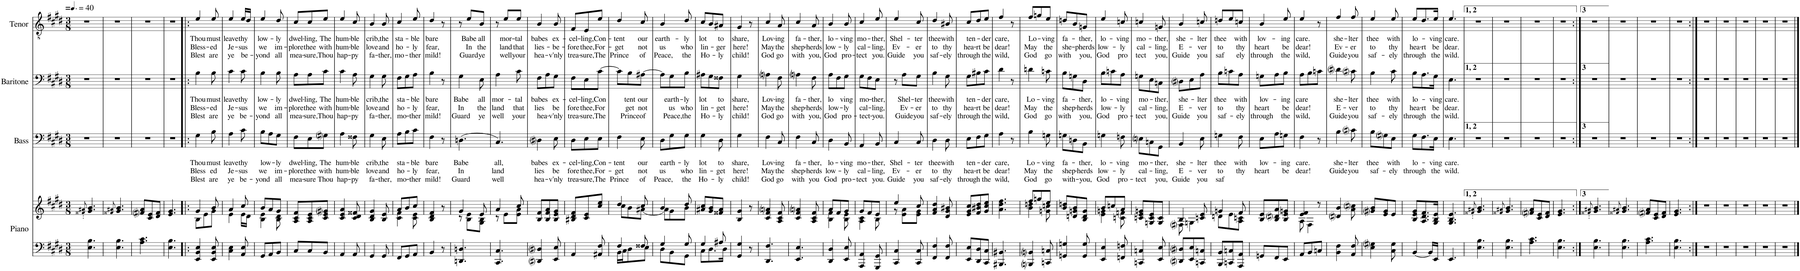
**kern	**kern	**kern	**text	**text	**text	**kern	**text	**text	**text	**kern	**text	**text	**text
*part4	*part4	*part3	*part3	*part3	*part3	*part2	*part2	*part2	*part2	*part1	*part1	*part1	*part1
*staff5	*staff4	*staff3	*staff3	*staff3	*staff3	*staff2	*staff2	*staff2	*staff2	*staff1	*staff1	*staff1	*staff1
*I"Piano	*	*I"Bass	*	*	*	*I"Baritone	*	*	*	*I"Tenor	*	*	*
*I'Pno	*	*	*	*	*	*I'Bar	*	*	*	*I'T	*	*	*
*clefF4	*clefG2	*clefF4	*	*	*	*clefF4	*	*	*	*clefGv2	*	*	*
*k[f#c#g#d#]	*k[f#c#g#d#]	*k[f#c#g#d#]	*	*	*	*k[f#c#g#d#]	*	*	*	*k[f#c#g#d#]	*	*	*
*E:	*E:	*E:	*	*	*	*E:	*	*	*	*E:	*	*	*
*M3/8	*M3/8	*M3/8	*	*	*	*M3/8	*	*	*	*M3/8	*	*	*
=1	=1	=1	=1	=1	=1	=1	=1	=1	=1	=1	=1	=1	=1
.	8qf##X/' 8qa#X/'	.	.	.	.	.	.	.	.	.	.	.	.
!	!	!	!	!	!	!	!	!	!	!LO:TX:a:B:t==	!	!	!
!	!	!	!	!	!	!	!	!	!	!LO:TX:a:t=[quarter]	!	!	!
!	!	!	!	!	!	!	!	!	!	!LO:TX:a:t== 40	!	!	!
4.E\ 4.B\	4.g#/ 4.b/	4.r	.	.	.	4.r	.	.	.	4.r	.	.	.
=2	=2	=2	=2	=2	=2	=2	=2	=2	=2	=2	=2	=2	=2
.	8qf##X/ 8qa#X/	.	.	.	.	.	.	.	.	.	.	.	.
4.E\ 4.B\	4.g#/ 4.b/	4.r	.	.	.	4.r	.	.	.	4.r	.	.	.
=3	=3	=3	=3	=3	=3	=3	=3	=3	=3	=3	=3	=3	=3
4.A\ 4.c#\	8f#i/ 8a/L	4.r	.	.	.	4.r	.	.	.	4.r	.	.	.
.	8c#/ 8e/	.	.	.	.	.	.	.	.	.	.	.	.
.	8d#/ 8f#/J	.	.	.	.	.	.	.	.	.	.	.	.
=4	=4	=4	=4	=4	=4	=4	=4	=4	=4	=4	=4	=4	=4
4.E\ 4.B\	4.e/ 4.g#/	4.r	.	.	.	4.r	.	.	.	4.r	.	.	.
=5!|:	=5!|:	=5!|:	=5!|:	=5!|:	=5!|:	=5!|:	=5!|:	=5!|:	=5!|:	=5!|:	=5!|:	=5!|:	=5!|:
*	*^	*	*	*	*	*	*	*	*	*	*	*	*
!	!	!	!	!LO:LY:b	!LO:LY:b	!LO:LY:b	!	!LO:LY:b	!LO:LY:b	!LO:LY:b	!	!LO:LY:b	!LO:LY:b	!LO:LY:b
4EE/ 4BB/ 4E/	4g#/	8B\L	4G#\	Thou	Bless	Blest	4B\	Thou	Bless-	Blest	4e/	Thou	Bless-	Blest
.	.	8e\	.	.	.	.	.	.	.	.	.	.	.	.
!	!	!	!	!LO:LY:b	!LO:LY:b	!LO:LY:b	!	!LO:LY:b	!LO:LY:b	!LO:LY:b	!	!LO:LY:b	!LO:LY:b	!LO:LY:b
8EE/ 8BB/ 8E/	8b/	8g#\J	8B\	must	ed	are	8B\	must	-ed	are	8e/	must	-ed	are
=6	=6	=6	=6	=6	=6	=6	=6	=6	=6	=6	=6	=6	=6	=6
!	!	!	!	!LO:LY:b	!LO:LY:b	!LO:LY:b	!	!LO:LY:b	!LO:LY:b	!LO:LY:b	!	!LO:LY:b	!LO:LY:b	!LO:LY:b
4C#\ 4E\	4a/	4e\	4A\	leave	Je-	ye	4c#\	leave	Je-	ye	4e/	leave	Je-	ye
!	!	!	!	!LO:LY:b	!LO:LY:b	!LO:LY:b	!	!LO:LY:b	!LO:LY:b	!LO:LY:b	!	!LO:LY:b	!LO:LY:b	!LO:LY:b
8AA/ 8E/	8cc#/	16e\LL	8c#\	thy	-sus	be-	8c#\	thy	-sus	be-	16e/LL	thy	-sus	be-
.	.	16d#\JJ	.	.	.	.	.	.	.	.	16d#/JJ	.	.	.
=7	=7	=7	=7	=7	=7	=7	=7	=7	=7	=7	=7	=7	=7	=7
!	!	!	!	!LO:LY:b	!LO:LY:b	!LO:LY:b	!	!LO:LY:b	!LO:LY:b	!LO:LY:b	!	!LO:LY:b	!LO:LY:b	!LO:LY:b
8GG#/L	8b/L	4B\ 4e\	8B\L	low-	we	-yond	4B\	low-	we	-yond	4e/	low-	we	-yond
8AA/	8a/	.	8A\	.	.	.	.	.	.	.	.	.	.	.
!	!	!	!	!LO:LY:b	!LO:LY:b	!LO:LY:b	!	!LO:LY:b	!LO:LY:b	!LO:LY:b	!	!LO:LY:b	!LO:LY:b	!LO:LY:b
8BB/J	8g#/J	8B\ 8d#\	8G#\J	-ly	im-	all	8B\	-ly	im-	all	8d#/	-ly	im-	all
=8	=8	=8	=8	=8	=8	=8	=8	=8	=8	=8	=8	=8	=8	=8
!	!	!	!	!LO:LY:b	!LO:LY:b	!LO:LY:b	!	!LO:LY:b	!LO:LY:b	!LO:LY:b	!	!LO:LY:b	!LO:LY:b	!LO:LY:b
*	*v	*v	*	*	*	*	*	*	*	*	*	*	*	*
8C#/L	8A/ 8c#/ 8f#/L	8F#\L	dwel-	-plore	mea-	8A\L	dwel-	-plore	mea-	8c#/L	dwel-	-plore	mea-
!	!	!	!LO:LY:b	!LO:LY:b	!LO:LY:b	!	!LO:LY:b	!LO:LY:b	!LO:LY:b	!	!LO:LY:b	!LO:LY:b	!LO:LY:b
8C#/	8A/ 8c#/ 8e/	8E\	-ling,	thee	-sure	8A\	-ling,	thee	-sure,	8c#/	-ling,	thee	-sure,
!	!	!	!LO:LY:b	!LO:LY:b	!LO:LY:b	!	!LO:LY:b	!LO:LY:b	!LO:LY:b	!	!LO:LY:b	!LO:LY:b	!LO:LY:b
8BB/J	8c#/ 8e/ 8g#i/J	8G#i\J	The	with	Thou	8c#\J	The	with	Thou	8e/J	The	with	Thou
=9	=9	=9	=9	=9	=9	=9	=9	=9	=9	=9	=9	=9	=9
!	!	!	!LO:LY:b	!LO:LY:b	!LO:LY:b	!	!LO:LY:b	!LO:LY:b	!LO:LY:b	!	!LO:LY:b	!LO:LY:b	!LO:LY:b
4AA/	4c#/ 4e/ 4a/	4A\	hum-	hum-	hap-	4c#\	hum-	hum-	hap-	4e/	hum-	hum-	hap-
!	!	!	!LO:LY:b	!LO:LY:b	!LO:LY:b	!	!LO:LY:b	!LO:LY:b	!LO:LY:b	!	!LO:LY:b	!LO:LY:b	!LO:LY:b
8AA/	8c#/ 8d#/ 8f##X/	8F##X\	-ble	-ble	-py	8A\	-ble	-ble	-py	8c#/	-ble	-ble	-py
=10	=10	=10	=10	=10	=10	=10	=10	=10	=10	=10	=10	=10	=10
!	!	!	!LO:LY:b	!LO:LY:b	!LO:LY:b	!	!LO:LY:b	!LO:LY:b	!LO:LY:b	!	!LO:LY:b	!LO:LY:b	!LO:LY:b
4GG#/	4B/ 4d#/ 4g#/	4G#\	crib,	love	fa-	4G#\	crib,	love	fa-	4B/	crib,	love	fa-
!	!	!	!LO:LY:b	!LO:LY:b	!LO:LY:b	!	!LO:LY:b	!LO:LY:b	!LO:LY:b	!	!LO:LY:b	!LO:LY:b	!LO:LY:b
8GG#/	8B/ 8e/	8E\	the	and	-ther,	8G#\	the	and	-ther,	8B/	the	and	-ther,
=11	=11	=11	=11	=11	=11	=11	=11	=11	=11	=11	=11	=11	=11
*	*^	*	*	*	*	*	*	*	*	*	*	*	*
!	!	!	!	!LO:LY:b	!LO:LY:b	!LO:LY:b	!	!LO:LY:b	!LO:LY:b	!LO:LY:b	!	!LO:LY:b	!LO:LY:b	!LO:LY:b
8FF#/L	8a/L	4c#\ 4f#\	8A\L	sta-	ho-	mo-	8F#\L	sta-	ho-	mo-	4c#/	sta-	ho-	mo-
8GG#/	8b/	.	8B\	.	.	.	8G#\	.	.	.	.	.	.	.
!	!	!	!	!LO:LY:b	!LO:LY:b	!LO:LY:b	!	!LO:LY:b	!LO:LY:b	!LO:LY:b	!	!LO:LY:b	!LO:LY:b	!LO:LY:b
8AA/J	8cc#/J	8c#\ 8e\	8c#\J	-ble	-ly	-ther	8A\J	-ble	-ly	-ther	8e/	-ble	-ly	-ther
=12	=12	=12	=12	=12	=12	=12	=12	=12	=12	=12	=12	=12	=12	=12
!	!	!	!	!LO:LY:b	!LO:LY:b	!LO:LY:b	!	!LO:LY:b	!LO:LY:b	!LO:LY:b	!	!LO:LY:b	!LO:LY:b	!LO:LY:b
*	*v	*v	*	*	*	*	*	*	*	*	*	*	*	*
4BB/	4B/ 4d#/ 4f#/	4F#\	bare	fear,	mild!	4B\	bare	fear,	mild!	4d#/	bare	fear,	mild!
8r	8r	8r	.	.	.	8r	.	.	.	8r	.	.	.
=13	=13	=13	=13	=13	=13	=13	=13	=13	=13	=13	=13	=13	=13
*	*^	*	*	*	*	*	*	*	*	*	*	*	*
!	!	!	!	!LO:LY:b	!LO:LY:b	!LO:LY:b	!	!LO:LY:b	!LO:LY:b	!LO:LY:b	!	!	!	!
4.DDn/ 4.Dn/	4g#/	8r	(4.Dn\	Babe	In	Guard	4G#\	Babe	In	Guard	8r	.	.	.
!	!	!	!	!	!	!	!	!	!	!	!	!LO:LY:b	!LO:LY:b	!LO:LY:b
.	.	8B\ 8e\L	.	.	.	.	.	.	.	.	8e/L	Babe	In	Guard
!	!	!	!	!	!	!	!	!LO:LY:b	!LO:LY:b	!LO:LY:b	!	!LO:LY:b	!LO:LY:b	!LO:LY:b
.	8e/	8G#\ 8B\J	.	.	.	.	8E\	all	the	ye	8B/J	all	the	ye
=14	=14	=14	=14	=14	=14	=14	=14	=14	=14	=14	=14	=14	=14	=14
!	!	!	!	!LO:LY:b	!LO:LY:b	!LO:LY:b	!	!LO:LY:b	!LO:LY:b	!LO:LY:b	!	!	!	!
4.CC#/ 4.C#/	4a/	8r	4.C#/)	all,	land	well	4A\	mor-	land	well	8r	.	.	.
!	!	!	!	!	!	!	!	!	!	!	!	!LO:LY:b	!LO:LY:b	!LO:LY:b
.	.	8e\L	.	.	.	.	.	.	.	.	8e/L	mor-	land	well
!	!	!	!	!	!	!	!	!LO:LY:b	!LO:LY:b	!LO:LY:b	!	!LO:LY:b	!LO:LY:b	!LO:LY:b
.	8cc#/	8e\ 8a\J	.	.	.	.	8c#\	-tal	that	your	8e/J	-tal	that	your
=15	=15	=15	=15	=15	=15	=15	=15	=15	=15	=15	=15	=15	=15	=15
!	!	!	!	!LO:LY:b	!LO:LY:b	!LO:LY:b	!	!LO:LY:b	!LO:LY:b	!LO:LY:b	!	!LO:LY:b	!LO:LY:b	!LO:LY:b
*	*v	*v	*	*	*	*	*	*	*	*	*	*	*	*
4DD#i/ 4D#i/	8B/ 8f#/L	4D#i\	babes	lies	hea-	8F#\L	babes	lies	hea-	4B/	babes	lies-	hea-
.	8B/ 8f#/ 8a/	.	.	.	.	8A\	.	.	.	.	.	.	.
!	!	!	!LO:LY:b	!LO:LY:b	!LO:LY:b	!	!LO:LY:b	!LO:LY:b	!LO:LY:b	!	!LO:LY:b	!LO:LY:b	!LO:LY:b
8EE/ 8E/	8B/ 8e/ 8g#/J	8E\	ex-	be	-v'nly	8G#\J	ex-	be	-v'nly	8B/	ex-	-be-	-v'nly
=16	=16	=16	=16	=16	=16	=16	=16	=16	=16	=16	=16	=16	=16
!	!	!	!LO:LY:b	!LO:LY:b	!LO:LY:b	!	!LO:LY:b	!LO:LY:b	!LO:LY:b	!	!LO:LY:b	!LO:LY:b	!LO:LY:b
4AA/	8B#X/ 8d#/ 8f#/L	8D#\L	-cel-	fore	trea-	8F#\L	-cel-	fore	trea-	8F#/L	-cel-	-fore	trea-
!	!	!	!LO:LY:b	!LO:LY:b	!LO:LY:b	!	!LO:LY:b	!LO:LY:b	!LO:LY:b	!	!LO:LY:b	!LO:LY:b	!LO:LY:b
.	8c#/ 8e/	8E\	-ling,	thee,	-sure,	8E\	-ling,	thee,	-sure,	8E/	-ling,	thee,	-sure,
!	!	!	!LO:LY:b	!LO:LY:b	!LO:LY:b	!	!LO:LY:b	!LO:LY:b	!LO:LY:b	!	!LO:LY:b	!LO:LY:b	!LO:LY:b
8AA#X/ 8F#/	8cc#/ 8ee/J	8E\J	Con-	For-	The	[8c#\J	Con	For	The	8e/J	Con-	For-	The
=17	=17	=17	=17	=17	=17	=17	=17	=17	=17	=17	=17	=17	=17
*^	*^	*	*	*	*	*	*	*	*	*	*	*	*
!	!	!	!	!	!LO:LY:b	!LO:LY:b	!LO:LY:b	!	!	!	!	!	!LO:LY:b	!LO:LY:b	!LO:LY:b
4F#/	16BB\LL	4dd#/	8cc#\L	4F#\	-tent	-get	Prince	8c#\L]	.	.	.	4d#/	-tent	-get	Prince
.	16C#\J	.	.	.	.	.	.	.	.	.	.	.	.	.	.
!	!	!	!	!	!	!	!	!	!LO:LY:b	!LO:LY:b	!LO:LY:b	!	!	!	!
.	8D#\	.	8b\	.	.	.	.	8B\	tent	get	Prince	.	.	.	.
!	!	!	!	!	!LO:LY:b	!LO:LY:b	!LO:LY:b	!	!LO:LY:b	!LO:LY:b	!LO:LY:b	!	!LO:LY:b	!LO:LY:b	!LO:LY:b
8F##X/	8E\J	8cc#/	[8a#X\J	8E\	our	not	of	[8A#X\J	our	not	of	8c#/	our	not	of
=18	=18	=18	=18	=18	=18	=18	=18	=18	=18	=18	=18	=18	=18	=18	=18
!	!	!	!	!	!LO:LY:b	!LO:LY:b	!LO:LY:b	!	!	!	!	!	!LO:LY:b	!LO:LY:b	!LO:LY:b
4G#/	8D#\L	4b/	8a#\L]	8D#\L	earth-	us	Peace,	8A#\L]	.	.	.	4B/	earth-	us	Peace,
!	!	!	!	!	!	!	!	!	!LO:LY:b	!LO:LY:b	!LO:LY:b	!	!	!	!
.	8BB\	.	8g#\	8G#\	.	.	.	8G#\	earth-	us	Peace,	.	.	.	.
!	!	!	!	!	!LO:LY:b	!LO:LY:b	!LO:LY:b	!	!LO:LY:b	!LO:LY:b	!LO:LY:b	!	!LO:LY:b	!LO:LY:b	!LO:LY:b
8G#/	8GG#\J	8dd#/	8b\J	8G#\J	-ly	who	the	8B\J	-ly	who	the	8d#/	-ly	who	the
=19	=19	=19	=19	=19	=19	=19	=19	=19	=19	=19	=19	=19	=19	=19	=19
!	!	!	!	!	!LO:LY:b	!LO:LY:b	!LO:LY:b	!	!LO:LY:b	!LO:LY:b	!LO:LY:b	!	!LO:LY:b	!LO:LY:b	!LO:LY:b
*	*	*v	*v	*	*	*	*	*	*	*	*	*	*	*	*
4G#/	8C#\L	8a#X/ 8cc#/L	4G#\	lot	lin-	Ho-	8A#X\L	lot	lin-	Ho-	8c#/L	lot	lin-	Ho-
.	8.D#\	8g#/ 8b/	.	.	.	.	8G#\	.	.	.	8B/	.	.	.
!	!	!	!	!LO:LY:b	!LO:LY:b	!LO:LY:b	!	!LO:LY:b	!LO:LY:b	!LO:LY:b	!	!LO:LY:b	!LO:LY:b	!LO:LY:b
8A#X/	.	8f##X/ 8a#/J	8D#\	to	-get	-ly	8F##X\J	to	-get	-ly	8A#X/J	to	-ger	-ly
.	16D#\Jk	.	.	.	.	.	.	.	.	.	.	.	.	.
=20	=20	=20	=20	=20	=20	=20	=20	=20	=20	=20	=20	=20	=20	=20
!	!	!	!	!LO:LY:b	!LO:LY:b	!LO:LY:b	!	!LO:LY:b	!LO:LY:b	!LO:LY:b	!	!LO:LY:b	!LO:LY:b	!LO:LY:b
*v	*v	*	*	*	*	*	*	*	*	*	*	*	*	*
4GG#/ 4G#/	4B/ 4g#/	4G#\	share,	here!	child!	4G#\	share,	here!	child!	4G#/	share,	here!	child!
8r	8r	8ryy	.	.	.	8ryy	.	.	.	8r	.	.	.
=21	=21	=21	=21	=21	=21	=21	=21	=21	=21	=21	=21	=21	=21
!	!	!	!LO:LY:b	!LO:LY:b	!LO:LY:b	!	!LO:LY:b	!LO:LY:b	!LO:LY:b	!	!LO:LY:b	!LO:LY:b	!LO:LY:b
4.DD#/ 4.F#/	4c#/ 4f#/ 4ani/	4F#\	Lov-	May	God	4Ani\	Lov-	May	God	4c#/	Lov-	May	God
!	!	!	!LO:LY:b	!LO:LY:b	!LO:LY:b	!	!LO:LY:b	!LO:LY:b	!LO:LY:b	!	!LO:LY:b	!LO:LY:b	!LO:LY:b
.	8A/ 8c#/ 8f#/	8C#/	-ing	the	go	8F#\	-ing	the	go	8A/	-ing	the	go
=22	=22	=22	=22	=22	=22	=22	=22	=22	=22	=22	=22	=22	=22
!	!	!	!LO:LY:b	!LO:LY:b	!LO:LY:b	!	!LO:LY:b	!LO:LY:b	!LO:LY:b	!	!LO:LY:b	!LO:LY:b	!LO:LY:b
4.EE/ 4.E/	4c#/ 4f#/ 4ani/	4F#\	fa-	shep-	with	4Ani\	fa-	shep-	with	4c#/	fa-	shep-	with
!	!	!	!LO:LY:b	!LO:LY:b	!LO:LY:b	!	!LO:LY:b	!LO:LY:b	!LO:LY:b	!	!LO:LY:b	!LO:LY:b	!LO:LY:b
.	8A/ 8c#/ 8f#/	8C#/	-ther,	-herds	you	8F#\	-ther,	-herds	you,	8A/	-ther,	-herds	you,
=23	=23	=23	=23	=23	=23	=23	=23	=23	=23	=23	=23	=23	=23
*	*^	*	*	*	*	*	*	*	*	*	*	*	*
!	!	!	!	!LO:LY:b	!LO:LY:b	!LO:LY:b	!	!LO:LY:b	!LO:LY:b	!LO:LY:b	!	!LO:LY:b	!LO:LY:b	!LO:LY:b
4DD#/ 4D#/	8a/L	4B\ 4f#\	4D#\	lo-	low-	God	8A\L	lo	low-	God	4B/	lo-	low-	God
.	8f#/	.	.	.	.	.	8F#\	.	.	.	.	.	.	.
!	!	!	!	!LO:LY:b	!LO:LY:b	!LO:LY:b	!	!LO:LY:b	!LO:LY:b	!LO:LY:b	!	!LO:LY:b	!LO:LY:b	!LO:LY:b
8EE/ 8E/	8g#/J	8B\ 8e\	8BB/	-ving	-ly	pro-	8G#\J	ving	-ly	pro-	8B/	-ving	-ly	pro-
=24	=24	=24	=24	=24	=24	=24	=24	=24	=24	=24	=24	=24	=24	=24
!	!	!	!	!LO:LY:b	!LO:LY:b	!LO:LY:b	!	!LO:LY:b	!LO:LY:b	!LO:LY:b	!	!LO:LY:b	!LO:LY:b	!LO:LY:b
4AAA/ 4AA/	8g#/L	4A\ 4c#\	4AA/	mo-	cal-	-tect	8G#\L	mo-	cal-	-tect-	4c#/	mo-	cal-	-tect
.	8f#/	.	.	.	.	.	8F#\	.	.	.	.	.	.	.
!	!	!	!	!LO:LY:b	!LO:LY:b	!LO:LY:b	!	!LO:LY:b	!LO:LY:b	!LO:LY:b	!	!LO:LY:b	!LO:LY:b	!LO:LY:b
8GGG#/ 8GG#/	8e/J	8B\	8BB/	-ther,	-ling,	you.	8E\J	-ther,	-ling,	-you.	8e/	-ther,	-ling,	you.
=25	=25	=25	=25	=25	=25	=25	=25	=25	=25	=25	=25	=25	=25	=25
!	!	!	!	!LO:LY:b	!LO:LY:b	!LO:LY:b	!	!	!	!	!	!LO:LY:b	!LO:LY:b	!LO:LY:b
4CC#/ 4C#/	4ee/	8r	4C#/	Shel-	Ev-	Guide	8r	.	.	.	4e/	Shel-	Ev-	Guide
!	!	!	!	!	!	!	!	!LO:LY:b	!LO:LY:b	!LO:LY:b	!	!	!	!
.	.	8e\ 8a\L	.	.	.	.	8A\L	Shel-	Ev-	Guide	.	.	.	.
!	!	!	!	!LO:LY:b	!LO:LY:b	!LO:LY:b	!	!LO:LY:b	!LO:LY:b	!LO:LY:b	!	!LO:LY:b	!LO:LY:b	!LO:LY:b
8CC#/ 8C#/	8cc#/	8e\ 8g#\J	8C#/	-ter	-er	you	8G#\J	-ter	-er	you	8c#/	-ter	-er	you
=26	=26	=26	=26	=26	=26	=26	=26	=26	=26	=26	=26	=26	=26	=26
!	!	!	!	!LO:LY:b	!LO:LY:b	!LO:LY:b	!	!LO:LY:b	!LO:LY:b	!LO:LY:b	!	!LO:LY:b	!LO:LY:b	!LO:LY:b
*	*v	*v	*	*	*	*	*	*	*	*	*	*	*	*
4FF#/ 4F#/	4f#/ 4a/ 4dd#/	4D#\	thee	to	saf-	4B\	thee	to	saf-	4d#/	thee	to	saf-
!	!	!	!LO:LY:b	!LO:LY:b	!LO:LY:b	!	!LO:LY:b	!LO:LY:b	!LO:LY:b	!	!LO:LY:b	!LO:LY:b	!LO:LY:b
8FF#/ 8F#/	8d#/ 8g#/ 8b#X/	8D#\	with	thy	-ely	8G#\	with	thy	-ely	8B#X/	with	thy	-ely
=27	=27	=27	=27	=27	=27	=27	=27	=27	=27	=27	=27	=27	=27
!	!	!	!LO:LY:b	!LO:LY:b	!LO:LY:b	!	!LO:LY:b	!LO:LY:b	!LO:LY:b	!	!LO:LY:b	!LO:LY:b	!LO:LY:b
8EE/ 8E/L	8e/ 8g#/ 8cc#/L	8E\L	ten-	hea-	through	8G#\L	ten-	hea-	through	8c#/L	ten-	hea-	through
!	!	!	!	!LO:LY:b	!	!	!	!LO:LY:b	!	!	!	!LO:LY:b	!
8DD#/ 8D#/	8f#/ 8b#X/ 8dd#/	8F#\	.	-rt	.	8B#X\	.	-rt	.	8d#/	.	-rt	.
!	!	!	!LO:LY:b	!LO:LY:b	!LO:LY:b	!	!LO:LY:b	!LO:LY:b	!LO:LY:b	!	!LO:LY:b	!LO:LY:b	!LO:LY:b
8CC#/ 8C#/J	8g#/ 8cc#/ 8ee/J	8G#\J	-der	be	the	8c#\J	-der	be	the	8e/J	-der	be	the
=28	=28	=28	=28	=28	=28	=28	=28	=28	=28	=28	=28	=28	=28
!	!	!	!LO:LY:b	!LO:LY:b	!LO:LY:b	!	!LO:LY:b	!LO:LY:b	!LO:LY:b	!	!LO:LY:b	!LO:LY:b	!LO:LY:b
4.BBB#X/ 4.BB#X/	4.a\ 4.dd#\ 4.ff#\	4A\	care,	dear!	wild,	4d#\	care,	dear!	wild,	4f#/	care,	dear!	wild,
.	.	8r	.	.	.	8r	.	.	.	8r	.	.	.
=29	=29	=29	=29	=29	=29	=29	=29	=29	=29	=29	=29	=29	=29
*	*^	*	*	*	*	*	*	*	*	*	*	*	*
!	!	!	!	!LO:LY:b	!LO:LY:b	!LO:LY:b	!	!LO:LY:b	!LO:LY:b	!LO:LY:b	!	!LO:LY:b	!LO:LY:b	!LO:LY:b
4BBBni/ 4BBni/	8ff#/L	4b\ 4ddn\	4B\	Lo-	May	God	4dn\	Lo-	May	God	8f#/L	Lo-	May	God
.	8ggn/	.	.	.	.	.	.	.	.	.	8gn/	.	.	.
!	!	!	!	!LO:LY:b	!LO:LY:b	!LO:LY:b	!	!LO:LY:b	!LO:LY:b	!LO:LY:b	!	!LO:LY:b	!LO:LY:b	!LO:LY:b
8CCn/ 8Cn/	8ee/J	8gn\ 8ccn\	8Gn\	-ving	the	go	8cn\	-ving	the	go	8e/J	-ving	the	go
=30	=30	=30	=30	=30	=30	=30	=30	=30	=30	=30	=30	=30	=30	=30
!	!	!	!	!LO:LY:b	!LO:LY:b	!LO:LY:b	!	!LO:LY:b	!LO:LY:b	!LO:LY:b	!	!LO:LY:b	!LO:LY:b	!LO:LY:b
*	*v	*v	*	*	*	*	*	*	*	*	*	*	*	*
4GGn/ 4Gn/	8b/ 8ddn/L	8Gn\L	fa-	shep-	with-	8B\L	fa-	shep-	with	8dn/L	fa-	she-	with
.	8dn/ 8gn/ 8b/	8Dn\	.	.	.	8Gn\	.	.	.	8B/	.	.	.
!	!	!	!LO:LY:b	!LO:LY:b	!LO:LY:b	!	!LO:LY:b	!LO:LY:b	!LO:LY:b	!	!LO:LY:b	!LO:LY:b	!LO:LY:b
8GG/ 8G/	8B/ 8d/ 8g/J	8BB\J	-ther,	-herds	-you,	8D#\J	-ther,	-herds	you,	8Gn/J	-ther,	-pherds	you,
=31	=31	=31	=31	=31	=31	=31	=31	=31	=31	=31	=31	=31	=31
*	*^	*	*	*	*	*	*	*	*	*	*	*	*
!	!	!	!	!LO:LY:b	!LO:LY:b	!LO:LY:b	!	!LO:LY:b	!LO:LY:b	!LO:LY:b	!	!LO:LY:b	!LO:LY:b	!LO:LY:b
4EE/ 4E/	8b/L	4e\ 4gn\	4Gn\	lo-	low-	God	8B\L	lo-	low-	God	4e/	lo-	low-	God
.	8ccn/	.	.	.	.	.	8cn\	.	.	.	.	.	.	.
!	!	!	!	!LO:LY:b	!LO:LY:b	!LO:LY:b	!	!LO:LY:b	!LO:LY:b	!LO:LY:b	!	!LO:LY:b	!LO:LY:b	!LO:LY:b
8FFn/ 8Fn/	8a/J	8cn\ 8fn\	8Fn\	-ving	-ly	pro-	8A\J	-ving	-ly	pro-	8cn/	-ving	-ly	pro
=32	=32	=32	=32	=32	=32	=32	=32	=32	=32	=32	=32	=32	=32	=32
!	!	!	!	!LO:LY:b	!LO:LY:b	!LO:LY:b	!	!LO:LY:b	!LO:LY:b	!LO:LY:b	!	!LO:LY:b	!LO:LY:b	!LO:LY:b
*	*v	*v	*	*	*	*	*	*	*	*	*	*	*	*
4CCn/ 4Cn/	8cn/ 8e/ 8gn/L	8Eni\L	mo-	cal-	-tect	8Gn\L	mo-	cal-	-tect	4cn/	mo-	cal-	tect
.	8Gn/ 8c/ 8e/	8Cn\	.	.	.	8E\	.	.	.	.	.	.	.
!	!	!	!LO:LY:b	!LO:LY:b	!LO:LY:b	!	!LO:LY:b	!LO:LY:b	!LO:LY:b	!	!LO:LY:b	!LO:LY:b	!LO:LY:b
8EE/ 8E/	8G/ 8c/J	8GG#\J	-ther,	-ling,	you,	8Cn\J	-ther,	-ling,	you,	8Gn/	-ther,	-ling,	you,
=33	=33	=33	=33	=33	=33	=33	=33	=33	=33	=33	=33	=33	=33
*	*^	*	*	*	*	*	*	*	*	*	*	*	*
!	!	!	!	!LO:LY:b	!LO:LY:b	!LO:LY:b	!	!LO:LY:b	!LO:LY:b	!LO:LY:b	!	!LO:LY:b	!LO:LY:b	!LO:LY:b
8DD#i/ 8D#i/L	4B/	8F#i\	4BB/	she-	E-	Guide	8D#i\L	she-	E-	Guide	4B/	she-	E-	Guide
8EE/ 8E/	.	4Gn\	.	.	.	.	8E\	.	.	.	.	.	.	.
!	!	!	!	!LO:LY:b	!LO:LY:b	!LO:LY:b	!	!LO:LY:b	!LO:LY:b	!LO:LY:b	!	!LO:LY:b	!LO:LY:b	!LO:LY:b
8CCn/ 8Cn/J	8cn/ 8e/	.	8E\	-lter	-ver	you	8A\J	-lter	-ver	you	8cn/	-lter	-ver	you
=34	=34	=34	=34	=34	=34	=34	=34	=34	=34	=34	=34	=34	=34	=34
!	!	!	!	!LO:LY:b	!LO:LY:b	!LO:LY:b	!	!LO:LY:b	!LO:LY:b	!LO:LY:b	!	!LO:LY:b	!LO:LY:b	!LO:LY:b
8BBB/ 8BB/L	4gn/	8dn\L	4Gn\	thee	to	saf	8B\L	thee	to	saf-	8dn/L	thee	to	saf
8CCn/ 8Cn/	.	8e\	.	.	.	.	8cn\	.	.	.	8e/	.	.	.
!	!	!	!	!LO:LY:b	!LO:LY:b	!	!	!LO:LY:b	!LO:LY:b	!LO:LY:b	!	!LO:LY:b	!LO:LY:b	!LO:LY:b
8AAA/ 8AA/J	8f#/	8A\ 8cn\J	8F#\	with	thy	.	8A\J	with	thy	-ely	8cn/J	with	thy	ely
=35	=35	=35	=35	=35	=35	=35	=35	=35	=35	=35	=35	=35	=35	=35
!	!	!	!	!LO:LY:b	!LO:LY:b	!	!	!LO:LY:b	!LO:LY:b	!LO:LY:b	!	!LO:LY:b	!LO:LY:b	!LO:LY:b
*	*v	*v	*	*	*	*	*	*	*	*	*	*	*	*
8GGn/L	8B/ 8e/L	8E\L	lov-	heart	.	8Gn\L	lov-	heart	through	4B/	lov-	heart	through
8FF#/	8B/ 8d#i/ 8a/	8A\	.	.	.	8A\	.	.	.	.	.	.	.
!	!	!	!LO:LY:b	!LO:LY:b	!	!	!LO:LY:b	!LO:LY:b	!LO:LY:b	!	!LO:LY:b	!LO:LY:b	!LO:LY:b
8EE/J	8B/ 8e/ 8gn/J	8Gn\J	-ing	be	.	8B\J	-ing	be	the	8e/	-ing	be	the
=36	=36	=36	=36	=36	=36	=36	=36	=36	=36	=36	=36	=36	=36
*	*^	*	*	*	*	*	*	*	*	*	*	*	*
!	!	!	!	!LO:LY:b	!LO:LY:b	!	!	!LO:LY:b	!LO:LY:b	!LO:LY:b	!	!LO:LY:b	!LO:LY:b	!LO:LY:b
8AA/L	4e/ 4f#/	8A\	4F#\	care.	dear!	.	8A\L	care	dear!	wild,	4e/	care.	dear!	wild,
8BB/	.	4F#\	.	.	.	.	8B\	.	.	.	.	.	.	.
8Cn/J	8r	.	8r	.	.	.	8cn\J	.	.	.	8r	.	.	.
*	*v	*v	*	*	*	*	*	*	*	*	*	*	*	*
=37	=37	=37	=37	=37	=37	=37	=37	=37	=37	=37	=37	=37	=37
!	!	!	!LO:LY:b	!LO:LY:b	!	!	!LO:LY:b	!LO:LY:b	!LO:LY:b	!	!LO:LY:b	!LO:LY:b	!LO:LY:b
4BB\ 4F#\	4d#i/ 4b/	4B\	she-	Guide	.	4d#i\	she-	E-	Guide	4f#/	she-	Ev-	Guide
!	!	!	!LO:LY:b	!LO:LY:b	!	!	!LO:LY:b	!LO:LY:b	!LO:LY:b	!	!LO:LY:b	!LO:LY:b	!LO:LY:b
8AA/ 8F#/	8a\ 8cc#i\	8c#i\	-lter	you	.	8c#i\	-lter	-ver	you	8f#/	-lter	-er	you
=38	=38	=38	=38	=38	=38	=38	=38	=38	=38	=38	=38	=38	=38
!	!	!	!LO:LY:b	!LO:LY:b	!	!	!LO:LY:b	!LO:LY:b	!LO:LY:b	!	!LO:LY:b	!LO:LY:b	!LO:LY:b
4E\ 4G#i\	8g#i/ 8b/L	8B\L	thee	saf-	.	4B\	thee	to	saf-	4e/	thee	to	saf-
.	8e/ 8g#/	8G#i\	.	.	.	.	.	.	.	.	.	.	.
!	!	!	!LO:LY:b	!LO:LY:b	!	!	!LO:LY:b	!LO:LY:b	!LO:LY:b	!	!LO:LY:b	!LO:LY:b	!LO:LY:b
8C#\ 8G#\	8e/J	8E\J	with	-ely	.	8c#\	with	thy	-ely	8e/	with	thy	-ely
=39	=39	=39	=39	=39	=39	=39	=39	=39	=39	=39	=39	=39	=39
!	!	!	!LO:LY:b	!LO:LY:b	!	!	!LO:LY:b	!LO:LY:b	!LO:LY:b	!	!LO:LY:b	!LO:LY:b	!LO:LY:b
[4BB/	8B/ 8e/ 8g#/L	8G#\L	lo-	through	.	8B\L	lo-	hea-	through	8e/L	lo-	hea-	through
!	!	!	!	!	!	!	!	!LO:LY:b	!	!	!	!LO:LY:b	!
.	8.A/ 8.d#/ 8.f#/	8.F#\	.	.	.	8.A\	.	-rt	.	8.d#/	.	-rt	.
16BB/LL]	.	.	.	.	.	.	.	.	.	.	.	.	.
!	!	!	!LO:LY:b	!LO:LY:b	!	!	!LO:LY:b	!LO:LY:b	!LO:LY:b	!	!LO:LY:b	!LO:LY:b	!LO:LY:b
16EE/JJ	16G#/ 16B/ 16e/Jk	16E\Jk	-ving	the	.	16G#\Jk	-ving	be	the	16e/Jk	-ving	be	the
=40	=40	=40	=40	=40	=40	=40	=40	=40	=40	=40	=40	=40	=40
!	!	!	!LO:LY:b	!LO:LY:b	!	!	!LO:LY:b	!LO:LY:b	!LO:LY:b	!	!LO:LY:b	!LO:LY:b	!LO:LY:b
4.EE/	4.G#/ 4.B/ 4.e/	4.E\	care.	wild.	.	4.E\	care.	dear.	wild.	4.e/	care.	dear.	wild.
=41	=41	=41	=41	=41	=41	=41	=41	=41	=41	=41	=41	=41	=41
.	8qf##X/' 8qa#X/'	.	.	.	.	.	.	.	.	.	.	.	.
4.E\ 4.B\	4.g#/ 4.b/	4.r	.	.	.	4.r	.	.	.	4.r	.	.	.
=42	=42	=42	=42	=42	=42	=42	=42	=42	=42	=42	=42	=42	=42
.	8qf##X/ 8qa#X/	.	.	.	.	.	.	.	.	.	.	.	.
4.E\ 4.B\	4.g#/ 4.b/	4.r	.	.	.	4.r	.	.	.	4.r	.	.	.
=43	=43	=43	=43	=43	=43	=43	=43	=43	=43	=43	=43	=43	=43
4.A\ 4.c#\	8f#i/ 8a/L	4.r	.	.	.	4.r	.	.	.	4.r	.	.	.
.	8c#/ 8e/	.	.	.	.	.	.	.	.	.	.	.	.
.	8d#/ 8f#/J	.	.	.	.	.	.	.	.	.	.	.	.
=44	=44	=44	=44	=44	=44	=44	=44	=44	=44	=44	=44	=44	=44
4.E\ 4.B\	4.e/ 4.g#/	4.r	.	.	.	4.r	.	.	.	4.r	.	.	.
=45:|!	=45:|!	=45:|!	=45:|!	=45:|!	=45:|!	=45:|!	=45:|!	=45:|!	=45:|!	=45:|!	=45:|!	=45:|!	=45:|!
.	8qf##X/' 8qa#X/'	.	.	.	.	.	.	.	.	.	.	.	.
4.E\ 4.B\	4.g#/ 4.b/	4.r	.	.	.	4.r	.	.	.	4.r	.	.	.
=46	=46	=46	=46	=46	=46	=46	=46	=46	=46	=46	=46	=46	=46
.	8qf##X/ 8qa#X/	.	.	.	.	.	.	.	.	.	.	.	.
4.E\ 4.B\	4.g#/ 4.b/	4.r	.	.	.	4.r	.	.	.	4.r	.	.	.
=47	=47	=47	=47	=47	=47	=47	=47	=47	=47	=47	=47	=47	=47
4.A\ 4.c#\	8f#i/ 8a/L	4.r	.	.	.	4.r	.	.	.	4.r	.	.	.
.	8c#/ 8e/	.	.	.	.	.	.	.	.	.	.	.	.
.	8d#/ 8f#/J	.	.	.	.	.	.	.	.	.	.	.	.
=48	=48	=48	=48	=48	=48	=48	=48	=48	=48	=48	=48	=48	=48
4.E\ 4.B\	4.e/ 4.g#/	4.r	.	.	.	4.r	.	.	.	4.r	.	.	.
=49:|!	=49:|!	=49:|!	=49:|!	=49:|!	=49:|!	=49:|!	=49:|!	=49:|!	=49:|!	=49:|!	=49:|!	=49:|!	=49:|!
4.r	4.r	4.r	.	.	.	4.r	.	.	.	4.r	.	.	.
=50	=50	=50	=50	=50	=50	=50	=50	=50	=50	=50	=50	=50	=50
4.r	4.r	4.r	.	.	.	4.r	.	.	.	4.r	.	.	.
=51	=51	=51	=51	=51	=51	=51	=51	=51	=51	=51	=51	=51	=51
4.r	4.r	4.r	.	.	.	4.r	.	.	.	4.r	.	.	.
=52	=52	=52	=52	=52	=52	=52	=52	=52	=52	=52	=52	=52	=52
4.r	4.r	4.r	.	.	.	4.r	.	.	.	4.r	.	.	.
=53	=53	=53	=53	=53	=53	=53	=53	=53	=53	=53	=53	=53	=53
4.r	4.r	4.r	.	.	.	4.r	.	.	.	4.r	.	.	.
==	==	==	==	==	==	==	==	==	==	==	==	==	==
*-	*-	*-	*-	*-	*-	*-	*-	*-	*-	*-	*-	*-	*-
